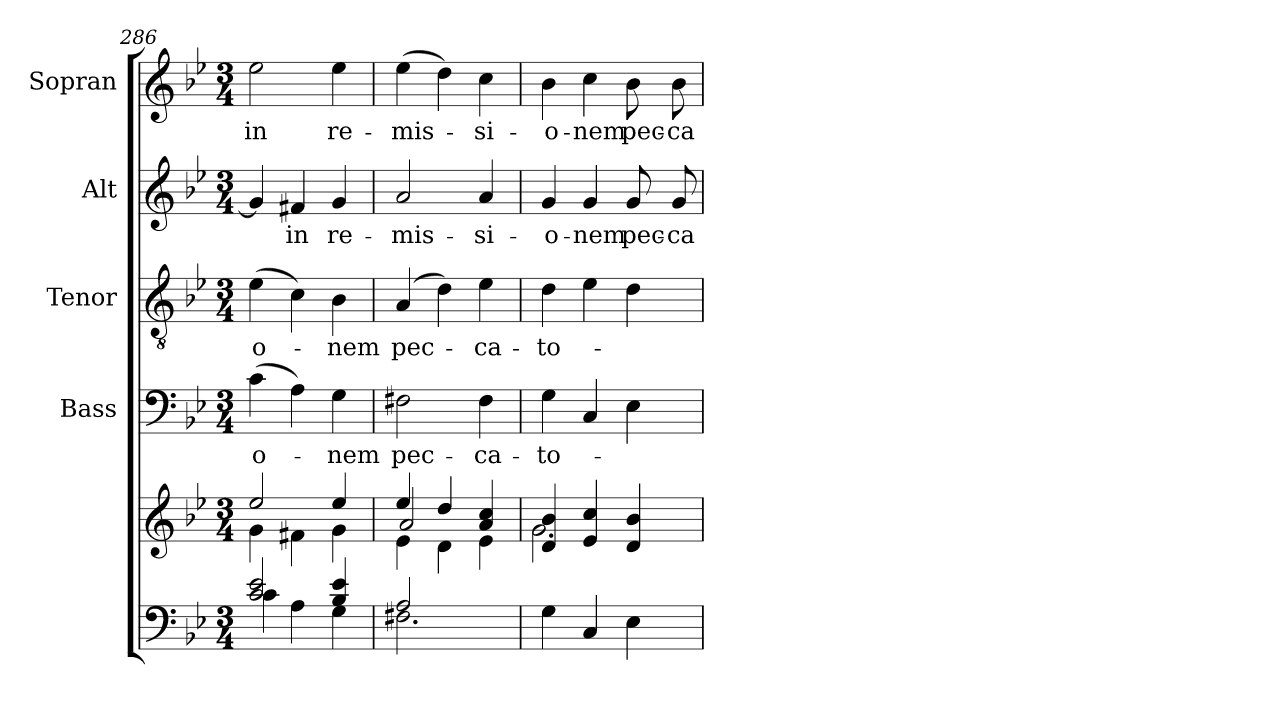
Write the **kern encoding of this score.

**kern	**kern	**kern	**text	**kern	**text	**kern	**text	**kern	**text
*part5	*part5	*part4	*part4	*part3	*part3	*part2	*part2	*part1	*part1
*staff6	*staff5	*staff4	*staff4	*staff3	*staff3	*staff2	*staff2	*staff1	*staff1
*	*	*I"Bass	*	*I"Tenor	*	*I"Alt	*	*I"Sopran	*
*	*	*I'B.	*	*I'T.	*	*I'A.	*	*I'S.	*
*clefF4	*clefG2	*clefF4	*	*clefGv2	*	*clefG2	*	*clefG2	*
*k[b-e-]	*k[b-e-]	*k[b-e-]	*	*k[b-e-]	*	*k[b-e-]	*	*k[b-e-]	*
*B-:	*B-:	*B-:	*	*B-:	*	*B-:	*	*B-:	*
*M3/4	*M3/4	*M3/4	*	*M3/4	*	*M3/4	*	*M3/4	*
=286	=286	=286	=286	=286	=286	=286	=286	=286	=286
*^	*^	*	*	*	*	*	*	*	*
!	!	!	!	!	!LO:LY:b	!	!LO:LY:b	!	!	!	!LO:LY:b
2c/ 2e-/	4c\	2ee-/	4g\	(>4c\	-o-	(>4e-\	-o-	4g/]	.	2ee-\	in
!	!	!	!	!	!	!	!	!	!LO:LY:b	!	!
.	4A\	.	4f#X\	4A\)	.	4c\)	.	4f#X/	in	.	.
!	!	!	!	!	!LO:LY:b	!	!LO:LY:b	!	!LO:LY:b	!	!LO:LY:b
4B-/ 4e-/	4G\	4ee-/	4g\	4G\	-nem	4B-\	-nem	4g/	re-	4ee-\	re-
=287	=287	=287	=287	=287	=287	=287	=287	=287	=287	=287	=287
*	*	*	*^	*	*	*	*	*	*	*	*
!	!	!	!	!	!	!LO:LY:b	!	!LO:LY:b	!	!LO:LY:b	!	!LO:LY:b
2A/	2.F#X\	4ee-/	4e-\	2a/	2F#X\	pec-	(4A/	pec-	2a/	-mis-	(>4ee-\	-mis-
.	.	4dd/	4d\	.	.	.	4d\)	.	.	.	4dd\)	.
!	!	!	!	!	!	!LO:LY:b	!	!LO:LY:b	!	!LO:LY:b	!	!LO:LY:b
4ryy	.	4a/ 4cc/	4e-\	4ryy	4F#\	-ca-	4e-\	-ca-	4a/	-si-	4cc\	-si-
*v	*v	*	*	*	*	*	*	*	*	*	*	*
!!LO:LB:g=z
=288	=288	=288	=288	=288	=288	=288	=288	=288	=288	=288	=288
!	!	!	!	!	!LO:LY:b	!	!LO:LY:b	!	!LO:LY:b	!	!LO:LY:b
*	*	*v	*v	*	*	*	*	*	*	*	*
4G\	4d/ 4b-/	2.g\	4G\	-to-	4d\	-to-	4g/	-o-	4b-\	-o-
!	!	!	!	!	!	!	!	!LO:LY:b	!	!LO:LY:b
4C/	4e-/ 4cc/	.	4C/	.	4e-\	.	4g/	-nem	4cc\	-nem
!	!	!	!	!	!	!	!	!LO:LY:b	!	!LO:LY:b
4E-\	4d/ 4b-/	.	4E-\	.	4d\	.	8g/	pec-	8b-\	pec-
!	!	!	!	!	!	!	!	!LO:LY:b	!	!LO:LY:b
.	.	.	.	.	.	.	8g/	-ca-	8b-\	-ca-
*	*v	*v	*	*	*	*	*	*	*	*
=	=	=	=	=	=	=	=	=	=
*-	*-	*-	*-	*-	*-	*-	*-	*-	*-
